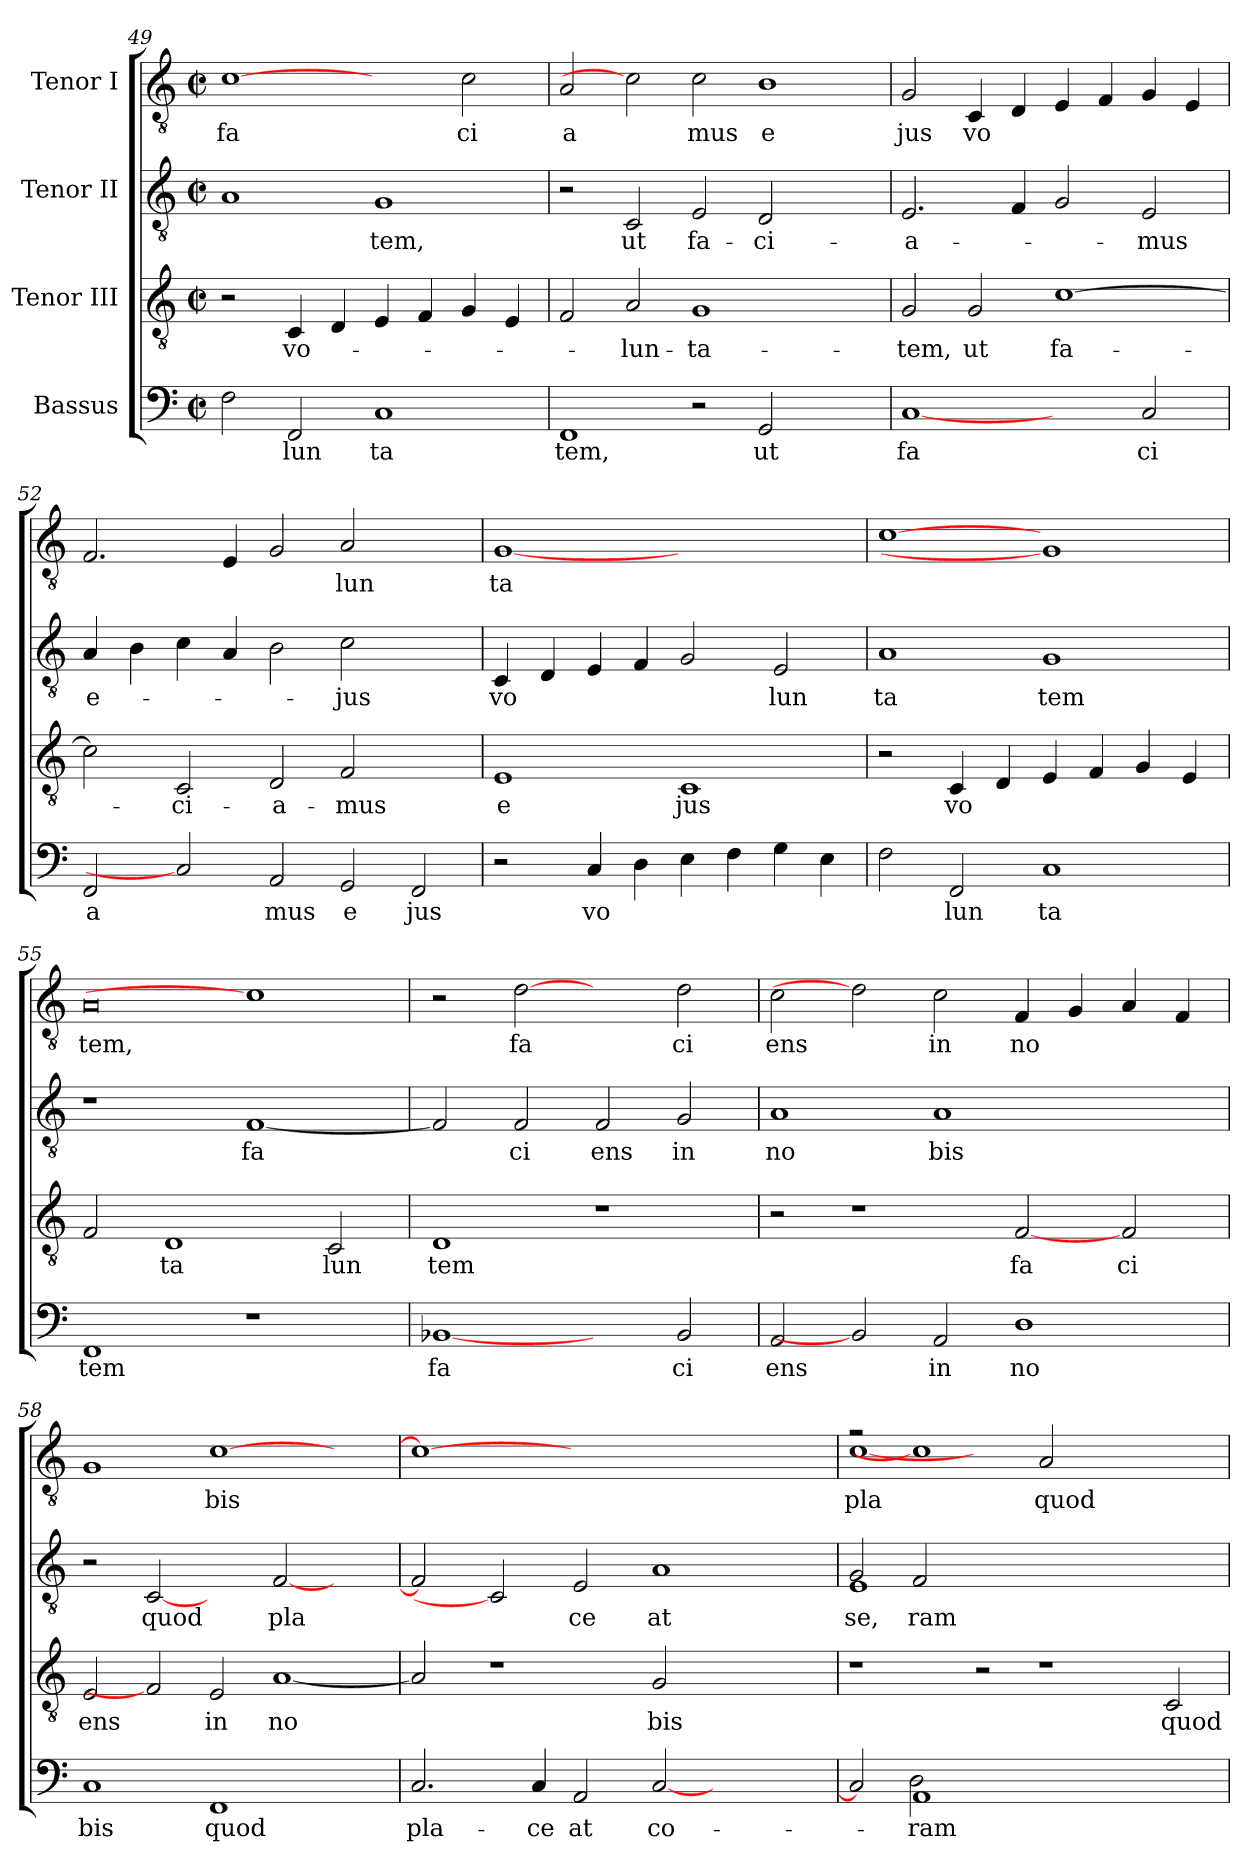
**kern	**text	**kern	**text	**kern	**text	**kern	**text
*part4	*part4	*part3	*part3	*part2	*part2	*part1	*part1
*staff4	*staff4	*staff3	*staff3	*staff2	*staff2	*staff1	*staff1
*I"Bassus	*	*I"Tenor III	*	*I"Tenor II	*	*I"Tenor I	*
*clefF4	*	*clefGv2	*	*clefGv2	*	*clefGv2	*
*k[]	*	*	*	*	*	*	*
*C:	*	*	*	*	*	*	*
*M2/2	*	*M2/2	*	*M2/2	*	*M2/2	*
*met(c|)	*	*met(c|)	*	*met(c|)	*	*met(c|)	*
=49	=49	=49	=49	=49	=49	=49	=49
!	!	!	!	!	!	!	!LO:LY:b:cj
2F\	.	2r	.	1A	.	[1c	fa
!	!LO:LY:b:cj	!	!LO:LY:b:cj	!	!	!	!
2FF/	lun	4C/	vo-	.	.	.	.
.	.	4D/	.	.	.	.	.
!	!LO:LY:b:cj	!	!	!	!LO:LY:b:cj	!	!
1C	ta	4E/	.	1G	-tem,	2ryy	.
.	.	4F/	.	.	.	.	.
!	!	!	!	!	!	!	!LO:LY:b:cj
.	.	4G/	.	.	.	2c\	ci
.	.	4E/	.	.	.	.	.
=50	=50	=50	=50	=50	=50	=50	=50
!	!LO:LY:b:cj	!	!	!	!	!	!LO:LY:b:cj
1FF	tem,	2F/	.	2r	.	2A/	a
!	!	!	!LO:LY:b:cj	!	!LO:LY:b:cj	!	!
.	.	2A/	-lun-	2C/	ut	2c]	.
!	!	!	!LO:LY:b:cj	!	!LO:LY:b:cj	!	!LO:LY:b:cj
2r	.	1G	-ta-	2E/	fa-	2c\	mus
!	!LO:LY:b:cj	!	!	!	!LO:LY:b:cj	!	!LO:LY:b:cj
2GG/	ut	.	.	2D/	-ci-	1B	e
2ryy	.	2ryy	.	2ryy	.	.	.
=51	=51	=51	=51	=51	=51	=51	=51
!	!LO:LY:b:cj	!	!LO:LY:b:cj	!	!LO:LY:b:cj	!	!LO:LY:b:cj
[1C	fa	2G/	-tem,	2.E/	-a-	2G/	jus
!	!	!	!LO:LY:b:cj	!	!	!	!LO:LY:b:cj
.	.	2G/	ut	.	.	4C/	vo
.	.	.	.	4F/	.	4D/	.
!	!	!	!LO:LY:b:cj	!	!	!	!
2ryy	.	[>1c	fa-	2G/	.	4E/	.
.	.	.	.	.	.	4F/	.
!	!LO:LY:b:cj	!	!	!	!LO:LY:b:cj	!	!
2C/	ci	.	.	2E/	-mus	4G/	.
.	.	.	.	.	.	4E/	.
=52	=52	=52	=52	=52	=52	=52	=52
!	!LO:LY:b:cj	!	!	!	!LO:LY:b:cj	!	!
2FF/	a	2c\]	.	4A/	e-	2.F/	.
.	.	.	.	4B\	.	.	.
!	!	!	!LO:LY:b:cj	!	!	!	!
2C]	.	2C/	-ci-	4c\	.	.	.
.	.	.	.	4A/	.	4E/	.
!	!LO:LY:b:cj	!	!LO:LY:b:cj	!	!	!	!
2AA/	mus	2D/	-a-	2B\	.	2G/	.
!	!LO:LY:b:cj	!	!LO:LY:b:cj	!	!LO:LY:b:cj	!	!LO:LY:b:cj
2GG/	e	2F/	-mus	2c\	-jus	2A/	lun
!	!LO:LY:b:cj	!	!	!	!	!	!
2FF/	jus	2ryy	.	2ryy	.	2ryy	.
!!LO:PB:g=z
=53	=53	=53	=53	=53	=53	=53	=53
!	!	!	!LO:LY:b:cj	!	!LO:LY:b:cj	!	!LO:LY:b:cj
2r	.	1E	e	4C/	vo	[1G	ta
.	.	.	.	4D/	.	.	.
!	!LO:LY:b:cj	!	!	!	!	!	!
4C/	vo	.	.	4E/	.	.	.
4D\	.	.	.	4F/	.	.	.
!	!	!	!LO:LY:b:cj	!	!	!	!
4E\	.	1C	jus	2G/	.	1ryy	.
4F\	.	.	.	.	.	.	.
!	!	!	!	!	!LO:LY:b:cj	!	!
4G\	.	.	.	2E/	lun	.	.
4E\	.	.	.	.	.	.	.
=54	=54	=54	=54	=54	=54	=54	=54
!	!	!	!	!	!LO:LY:b:cj	!	!
2F\	.	2r	.	1A	ta	[1c	.
!	!LO:LY:b:cj	!	!LO:LY:b:cj	!	!	!	!
2FF/	lun	4C/	vo	.	.	.	.
.	.	4D/	.	.	.	.	.
!	!LO:LY:b:cj	!	!	!	!LO:LY:b:cj	!	!
1C	ta	4E/	.	1G	tem	1G]	.
.	.	4F/	.	.	.	.	.
.	.	4G/	.	.	.	.	.
.	.	4E/	.	.	.	.	.
=55	=55	=55	=55	=55	=55	=55	=55
!	!LO:LY:b:cj	!	!	!	!	!LO:N:vis=0	!LO:LY:b:cj
1FF	tem	2F/	.	1r	.	1A	tem,
!	!	!	!LO:LY:b:cj	!	!	!	!
.	.	1D	ta	.	.	.	.
!	!	!	!	!	!LO:LY:b:cj	!	!
1r	.	.	.	[<1F	fa	1c]	.
!	!	!	!LO:LY:b:cj	!	!	!	!
.	.	2C/	lun	.	.	.	.
=56	=56	=56	=56	=56	=56	=56	=56
!	!LO:LY:b:cj	!	!LO:LY:b:cj	!	!	!	!
[1BB-X	fa	1D	tem	2F/]	.	2r	.
!	!	!	!	!	!LO:LY:b:cj	!	!LO:LY:b:cj
.	.	.	.	2F/	ci	[2d	fa
!	!	!	!	!	!LO:LY:b:cj	!	!
2ryy	.	1r	.	2F/	ens	2ryy	.
!	!LO:LY:b:cj	!	!	!	!LO:LY:b:cj	!	!LO:LY:b:cj
2BB-/	ci	.	.	2G/	in	2d\	ci
=57	=57	=57	=57	=57	=57	=57	=57
!	!LO:LY:b:cj	!	!	!	!LO:LY:b:cj	!	!LO:LY:b:cj
2AA/	ens	2r	.	1A	no	2c\	ens
2BB-]	.	1r	.	.	.	2d]	.
!	!LO:LY:b:cj	!	!	!	!LO:LY:b:cj	!	!LO:LY:b:cj
2AA/	in	.	.	1A	bis	2c\	in
!	!LO:LY:b:cj	!	!LO:LY:b:cj	!	!	!	!LO:LY:b:cj
1D	no	[2F	fa	.	.	4F/	no
.	.	.	.	.	.	4G/	.
!	!	!	!LO:LY:b:cj	!	!	!	!
.	.	2F/	ci	2ryy	.	4A/	.
.	.	.	.	.	.	4F/	.
=58	=58	=58	=58	=58	=58	=58	=58
!	!LO:LY:b:cj	!	!LO:LY:b:cj	!	!	!	!
1C	bis	2E/	ens	2r	.	1G	.
!	!	!	!	!	!LO:LY:b:cj	!	!
.	.	2F]	.	[2C	quod	.	.
!	!LO:LY:b:cj	!	!LO:LY:b:cj	!	!	!	!LO:LY:b:cj
1FF	quod	2E/	in	2ryy	.	[<1c	bis
!	!	!	!LO:LY:b:cj	!	!LO:LY:b	!	!
.	.	[>1A	no	[>2F/	pla	.	.
2ryy	.	.	.	2ryy	.	2ryy	.
!!LO:LB:g=z
=59	=59	=59	=59	=59	=59	=59	=59
!	!LO:LY:b:cj	!	!	!	!	!	!
*	*	*^	*	*^	*	*	*
2.C/	pla-	2A/]	64ryy	.	2F/]	32.ryy	.	1c_	.
.	.	.	1ryy	.	.	.	.	.	.
.	.	.	.	.	.	1ryy	.	.	.
.	.	1r	.	.	2C]	.	.	.	.
!	!LO:LY:b:cj	!	!	!	!	!	!	!	!
4C/	-ce	.	.	.	.	.	.	.	.
!	!LO:LY:b:cj	!	!	!	!	!	!LO:LY:b:cj	!	!
2AA/	at	.	.	.	2E/	.	ce	1.ryy	.
.	.	.	1ryy	.	.	.	.	.	.
.	.	.	.	.	.	1ryy	.	.	.
!	!LO:LY:b:cj	!	!	!LO:LY:b:cj	!	!	!LO:LY:b:cj	!	!
[<2C/	co-	2G/	.	bis	1A	.	at	.	.
2ryy	.	2ryy	.	.	.	.	.	.	.
.	.	.	4ryy	.	.	.	.	.	.
.	.	.	.	.	.	4ryy	.	.	.
.	.	.	8...ryy	.	.	.	.	.	.
.	.	.	.	.	.	8ryy	.	.	.
.	.	.	.	.	.	16ryy	.	.	.
.	.	.	.	.	.	64ryy	.	.	.
=60	=60	=60	=60	=60	=60	=60	=60	=60	=60
*^	*	*	*	*	*	*	*	*	*
!	!	!	!	!	!	!	!	!LO:LY:b:cj	!	!
!	!	!	!	!	!	!	!	!LO:LY:b:cj	!	!LO:LY:b:cj
*	*	*	*v	*v	*	*	*	*	*^	*
2C/]	2ryy	.	1r	.	2G/	1E	se,	2r	[>1c	pla
!	!	!LO:LY:b:cj	!	!	!	!	!	!	!	!
!	!	!LO:LY:b:cj	!	!	!	!	!LO:LY:b:cj	!	!	!
1AA	2D\	-ram	.	.	2F/	.	ram	1c]	.	.
.	1.ryy	.	2r	.	0ryy	0ryy	.	.	1ryy	.
!	!	!	!	!	!	!	!	!	!	!LO:LY:b:cj
1.ryy	.	.	1r	.	.	.	.	2A/	.	quod
.	.	.	.	.	.	.	.	1ryy	1ryy	.
!	!	!	!	!LO:LY:b:cj	!	!	!	!	!	!
.	2ryy	.	2C/	quod	.	.	.	.	.	.
*	*	*	*	*	*v	*v	*	*	*	*
*v	*v	*	*	*	*	*	*v	*v	*
=	=	=	=	=	=	=	=
*-	*-	*-	*-	*-	*-	*-	*-
